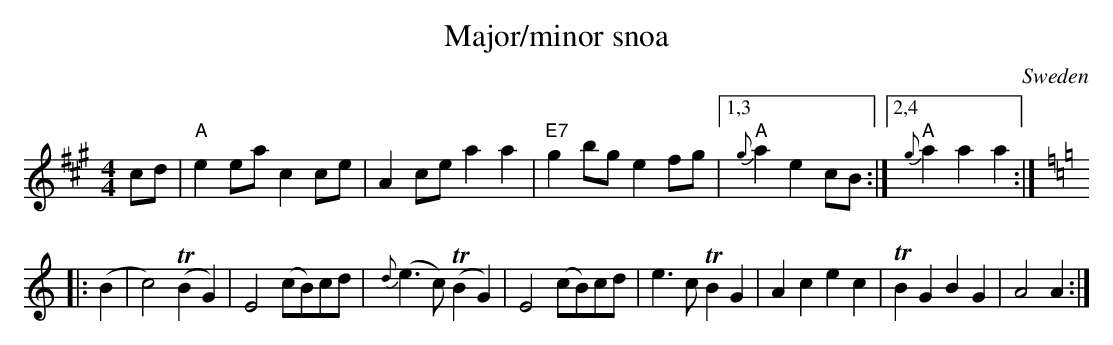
X:1
T: Major/minor snoa
O: Sweden
M: 4/4
L: 1/8
K: A
cd \
| "A"e2ea c2ce | A2ce a2a2 | "E7"g2bg e2fg |1,3 "A"{g}a2e2 cB :|2,4 "A"{g}a2a2 a2 :|
K: Am
|: (B2 \
| c4) (TB2G2) | E4 (cB)cd | {d}(e3c) (TB2G2) | E4 (cB)cd \
| e3c TB2G2 | A2c2 e2c2 | TB2G2 B2G2 | A4 A2 :|
